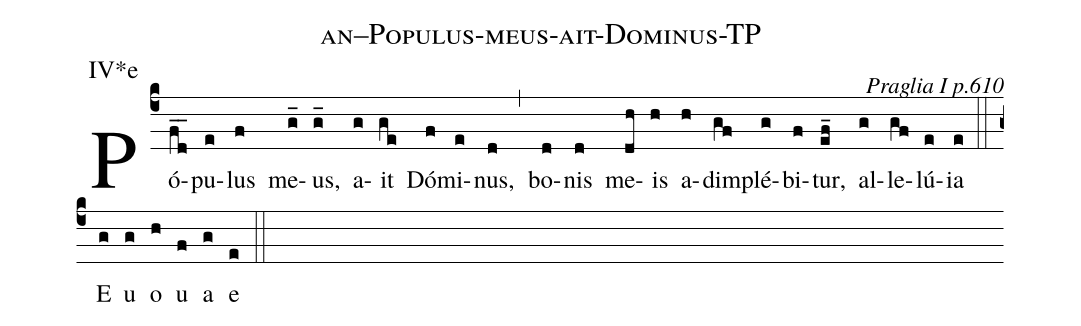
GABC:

name: an--Populus-meus-ait-Dominus-TP ;
commentary: Praglia I p.610;
annotation: IV*e;
%%
(c4) Pó(fd__)pu(e)lus(f) me(g_)us,(g_) a(g)it(ge) Dó(f)mi(e)nus,(d) (,) bo(d)nis(d) me(dh)is(h) a(h)dim(gf)plé(g)bi(f)tur,(ef_) al(g)le(gf)lú(e)ia(e) (::) E(g) u(g) o(h) u(f) a(g) e(e) (::)
